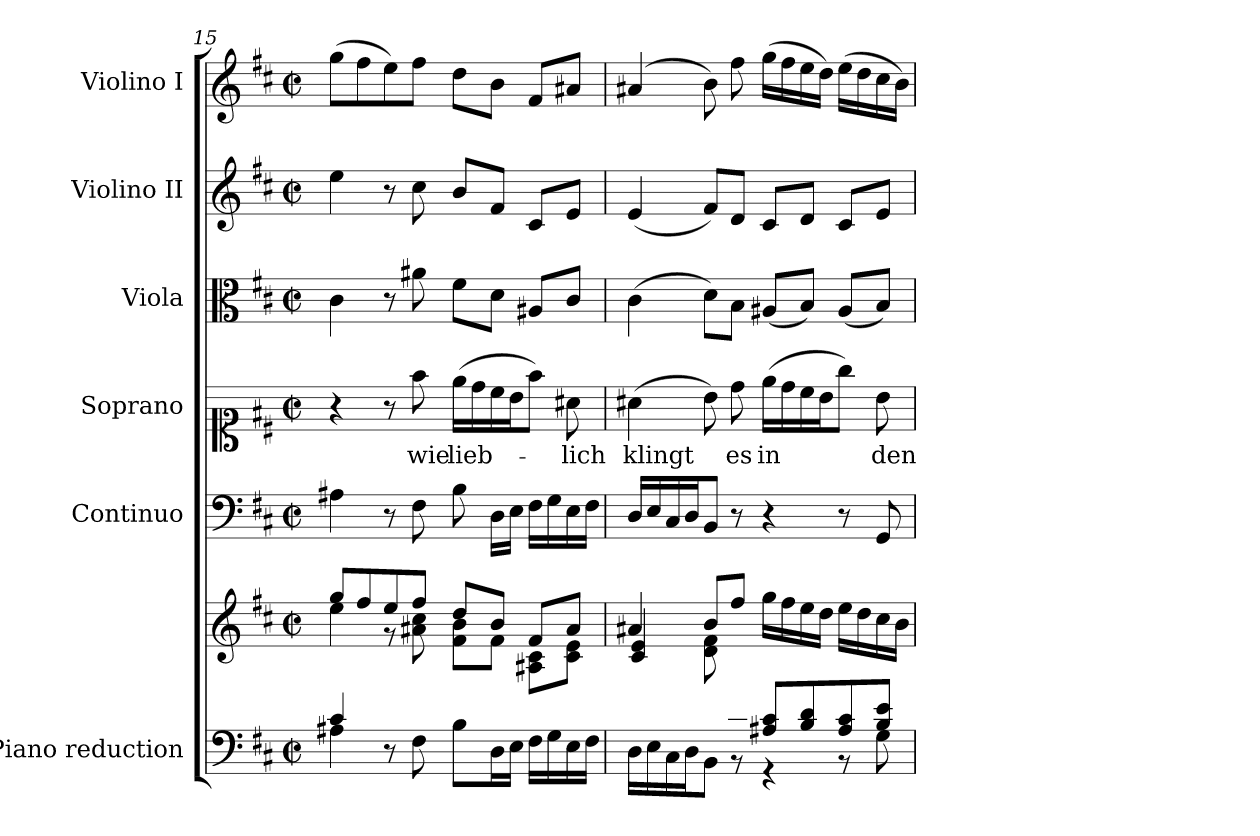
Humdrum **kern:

**kern	**kern	**kern	**kern	**text	**kern	**kern	**kern
*part6	*part6	*part5	*part4	*part4	*part3	*part2	*part1
*staff7	*staff6	*staff5	*staff4	*staff4	*staff3	*staff2	*staff1
*I"Piano reduction	*	*I"Continuo	*I"Soprano	*	*I"Viola	*I"Violino II	*I"Violino I
*I'Pno	*	*	*	*	*I'Vla	*I'Vln	*I'Vln
*clefF4	*clefG2	*clefF4	*clefC1	*	*clefC3	*clefG2	*clefG2
*k[f#c#]	*k[f#c#]	*k[f#c#]	*k[f#c#]	*	*k[f#c#]	*k[f#c#]	*k[f#c#]
*M2/2	*M2/2	*M2/2	*M2/2	*	*M2/2	*M2/2	*M2/2
*met(c|)	*met(c|)	*met(c|)	*met(c|)	*	*met(c|)	*met(c|)	*met(c|)
=15	=15	=15	=15	=15	=15	=15	=15
*^	*^	*	*	*	*	*	*
4c#/	4A#X\	8gg/L	4ee\	4A#X\	4r	.	4c#\	4ee\	(8gg\L
.	.	8ff#/	.	.	.	.	.	.	8ff#\
8r	4ryy	8ee/	8r	8r	8r	.	8r	8r	8ee\)
!	!	!	!	!	!	!LO:LY:b	!	!	!
8F#\	.	8ff#/J	8a#X\ 8cc#\	8F#\	8ff#\	wie	8a#X\	8cc#\	8ff#\J
!	!	!	!	!	!	!LO:LY:b	!	!	!
8B\L	2ryy	8dd/L	8f#\ 8b\L	8B\	(16ee\LL	lieb-	8f#\L	8b/L	8dd\L
.	.	.	.	.	16dd\	.	.	.	.
16D\L	.	8b/J	8f#\J	16D\LL	16cc#\	.	8d\J	8f#/J	8b\J
16E\JJ	.	.	.	16E\JJ	16b\J	.	.	.	.
16F#\LL	.	8f#/L	8A#X\ 8c#\L	16F#\LL	8ff#\J)	.	8A#X/L	8c#/L	8f#/L
16G\	.	.	.	16G\	.	.	.	.	.
!	!	!	!	!	!	!LO:LY:b	!	!	!
16E\	.	8a#/J	8c#\ 8e\J	16E\	8a#X\	-lich	8c#/J	8e/J	8a#X/J
16F#\JJ	.	.	.	16F#\JJ	.	.	.	.	.
=16	=16	=16	=16	=16	=16	=16	=16	=16	=16
!	!	!	!	!	!	!LO:LY:b	!	!	!
4.ryy	16D\LL	4a#X/	4c#/ 4e/	16D/LL	(4a#X\	klingt	(4c#\	(4e/	(4a#X/
.	16E\	.	.	16E/	.	.	.	.	.
.	16C#\	.	.	16C#/	.	.	.	.	.
.	16D\J	.	.	16D/J	.	.	.	.	.
.	8BB\J	8b/L	8d\ 8f#\L	8BB/J	8b\)	.	8d\L)	8f#/L)	8b\)
!	!	!	!	!	!	!LO:LY:b	!	!	!
8B/ 8d/J	8r	8ff#/J	2ryy	8r	8dd\	es	8B\J	8d/J	8ff#\
!	!	!	!	!	!	!LO:LY:b	!	!	!
8A#X/ 8c#/L	4r	16gg\LL	.	4r	(16ee\LL	in	(8A#X/L	8c#/L	(16gg\LL
.	.	16ff#\	.	.	16dd\	.	.	.	16ff#\
8B/ 8d/	.	16ee\	.	.	16cc#\	.	8B/J)	8d/J	16ee\
.	.	16dd\JJ	.	.	16b\J	.	.	.	16dd\JJ)
8A#/ 8c#/	8r	16ee\LL	.	8r	8gg\J)	.	(8A#/L	8c#/L	(16ee\LL
.	.	16dd\	.	.	.	.	.	.	16dd\
!	!	!	!	!	!	!LO:LY:b	!	!	!
8B/ 8e/J	8G\	16cc#\	8ryy	8GG/	8b\	den	8B/J)	8e/J	16cc#\
.	.	16b\JJ	.	.	.	.	.	.	16b\JJ)
*v	*v	*	*	*	*	*	*	*	*
*	*v	*v	*	*	*	*	*	*
=	=	=	=	=	=	=	=
*-	*-	*-	*-	*-	*-	*-	*-
